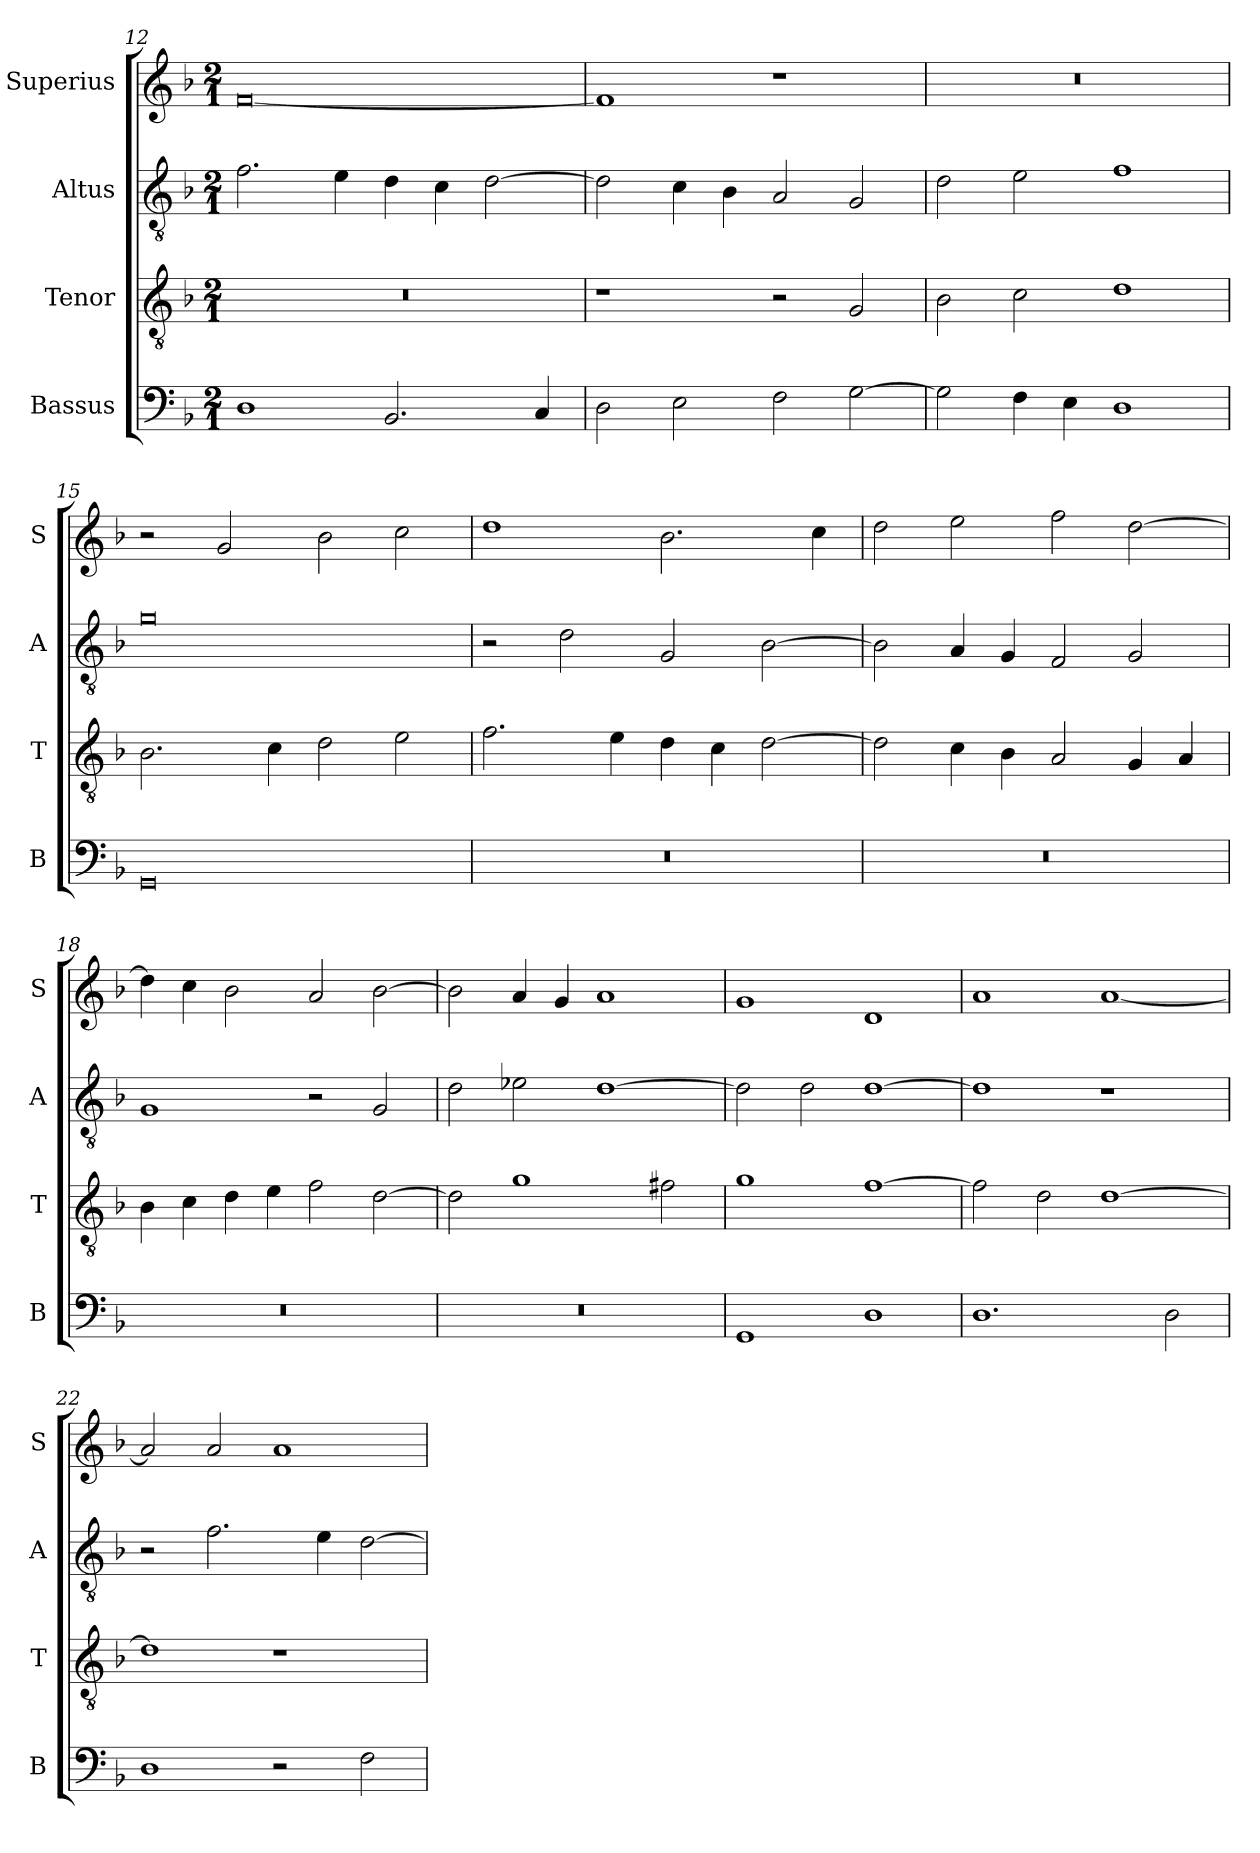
**kern	**kern	**kern	**kern
*part4	*part3	*part2	*part1
*staff4	*staff3	*staff2	*staff1
*I"Bassus	*I"Tenor	*I"Altus	*I"Superius
*I'B	*I'T	*I'A	*I'S
*clefF4	*clefGv2	*clefGv2	*clefG2
*k[b-]	*k[b-]	*k[b-]	*k[b-]
*M2/1	*M2/1	*M2/1	*M2/1
=12	=12	=12	=12
1D	0r	2.f\	[0f
.	.	4e\	.
2.BB-/	.	4d\	.
.	.	4c\	.
.	.	[2d\	.
4C/	.	.	.
=13	=13	=13	=13
2D\	1r	2d\]	1f]
2E\	.	4c\	.
.	.	4B-\	.
2F\	2r	2A/	1r
[2G\	2G/	2G/	.
=14	=14	=14	=14
2G\]	2B-\	2d\	0r
4F\	2c\	2e\	.
4E\	.	.	.
1D	1d	1f	.
=15	=15	=15	=15
0GG	2.B-\	0g	2r
.	.	.	2g/
.	4c\	.	.
.	2d\	.	2b-\
.	2e\	.	2cc\
=16	=16	=16	=16
0r	2.f\	2r	1dd
.	.	2d\	.
.	4e\	.	.
.	4d\	2G/	2.b-\
.	4c\	.	.
.	[2d\	[2B-\	.
.	.	.	4cc\
=17	=17	=17	=17
0r	2d\]	2B-\]	2dd\
.	4c\	4A/	2ee\
.	4B-\	4G/	.
.	2A/	2F/	2ff\
.	4G/	2G/	[2dd\
.	4A/	.	.
=18	=18	=18	=18
0r	4B-\	1G	4dd\]
.	4c\	.	4cc\
.	4d\	.	2b-\
.	4e\	.	.
.	2f\	2r	2a/
.	[2d\	2G/	[2b-\
=19	=19	=19	=19
0r	2d\]	2d\	2b-\]
.	1g	2e-X\	4a/
.	.	.	4g/
.	.	[1d	1a
.	2f#X\	.	.
=20	=20	=20	=20
1GG	1g	2d\]	1g
.	.	2d\	.
1D	[1f	[1d	1d
=21	=21	=21	=21
1.D	2f\]	1d]	1a
.	2d\	.	.
.	[1d	1r	[1a
2D\	.	.	.
=22	=22	=22	=22
1D	1d]	2r	2a/]
.	.	2.f\	2a/
2r	1r	.	1a
.	.	4e\	.
2F\	.	[2d\	.
=	=	=	=
*-	*-	*-	*-
